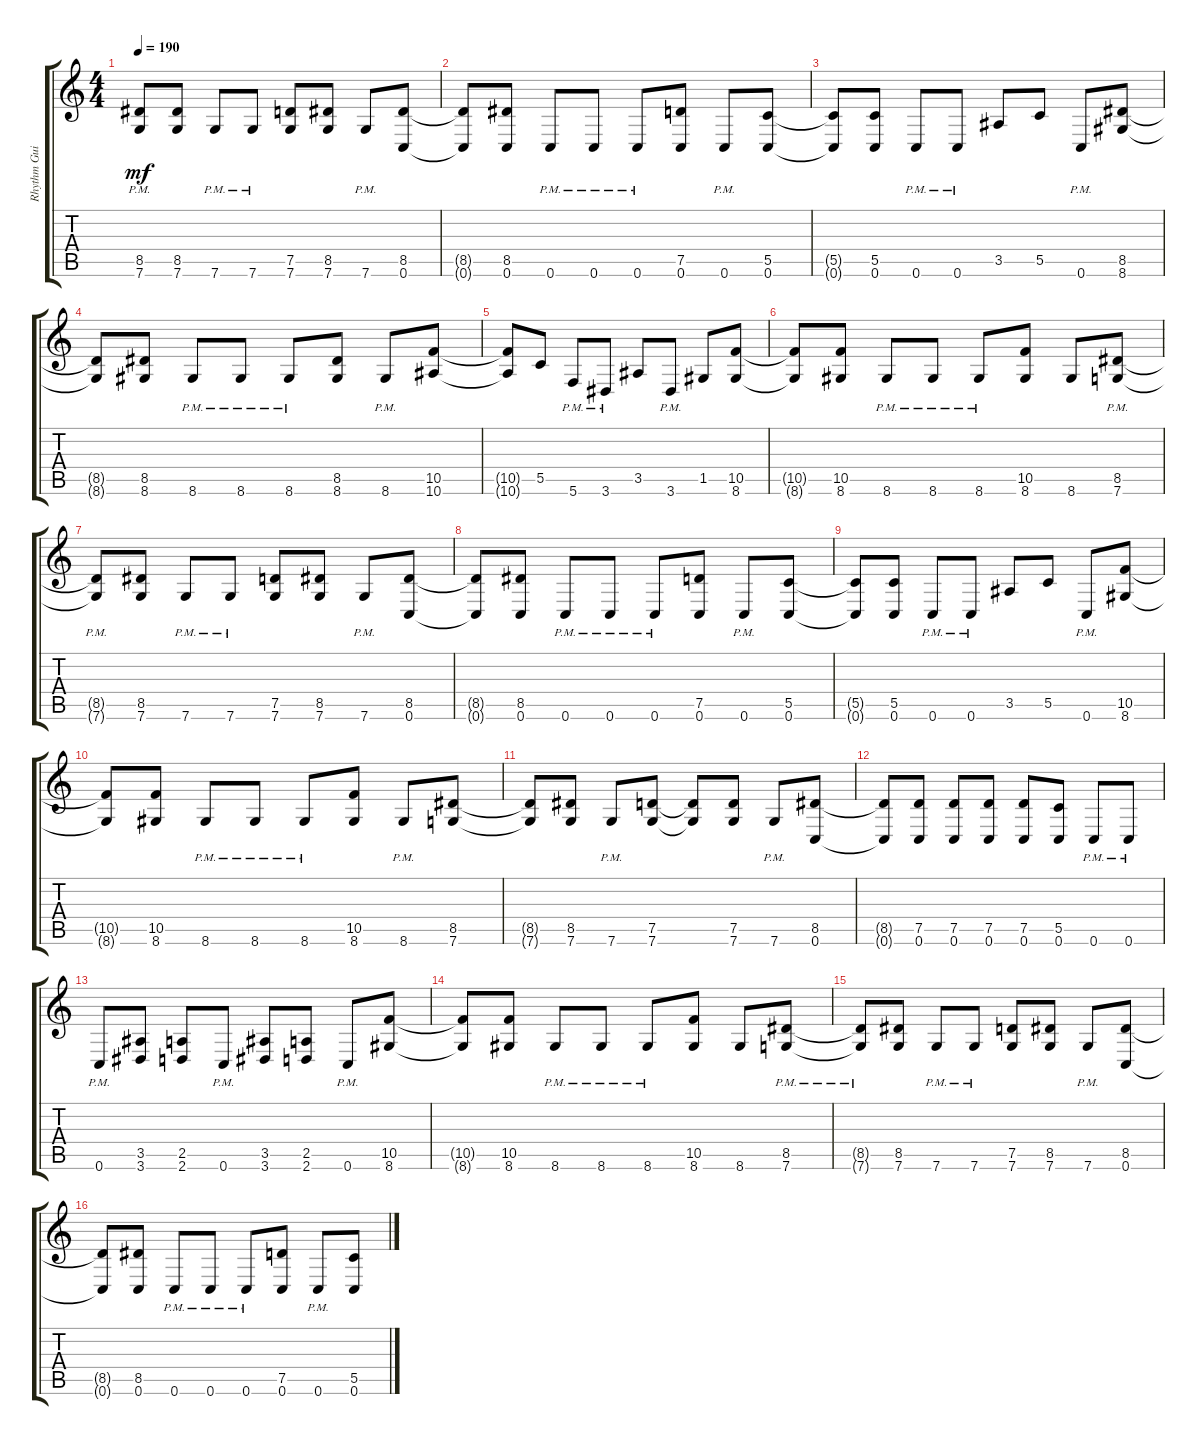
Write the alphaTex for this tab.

\track ("Rhythm Guitar" "Rhythm Gui") {instrument distortionguitar}
\staff {score tabs}
\tuning (D4 A3 F3 C3 G2 C2) {hide}
\ts (4 4)
\tempo 190
\clef g2
\ks c
(8.5{t} 7.6{pm t}).8{dy mf} (8.5 7.6).8 7.6{pm}.8 7.6{pm}.8 (7.5 7.6).8 (8.5 7.6).8 7.6{pm}.8 (8.5 0.6).8 |
(8.5{t} 0.6{t}).8 (8.5 0.6).8 0.6{pm}.8 0.6{pm}.8 0.6{pm}.8 (7.5 0.6).8 0.6{pm}.8 (5.5 0.6).8 |
(5.5{t} 0.6{t}).8 (5.5 0.6).8 0.6{pm}.8 0.6{pm}.8 3.5.8 5.5.8 0.6{pm}.8 (8.5 8.6).8 |
(8.5{t} 8.6{t}).8 (8.5 8.6).8 8.6{pm}.8 8.6{pm}.8 8.6{pm}.8 (8.5 8.6).8 8.6{pm}.8 (10.5 10.6).8 |
(10.5{t} 10.6{t}).8 5.5.8 5.6{pm}.8 3.6{pm}.8 3.5.8 3.6{pm}.8 1.5.8 (10.5 8.6).8 |
(10.5{t} 8.6{t}).8 (10.5 8.6).8 8.6{pm}.8 8.6{pm}.8 8.6{pm}.8 (10.5 8.6).8 8.6.8 (8.5 7.6{pm}).8 |
(8.5{t} 7.6{pm t}).8 (8.5 7.6).8 7.6{pm}.8 7.6{pm}.8 (7.5 7.6).8 (8.5 7.6).8 7.6{pm}.8 (8.5 0.6).8 |
(8.5{t} 0.6{t}).8 (8.5 0.6).8 0.6{pm}.8 0.6{pm}.8 0.6{pm}.8 (7.5 0.6).8 0.6{pm}.8 (5.5 0.6).8 |
(5.5{t} 0.6{t}).8 (5.5 0.6).8 0.6{pm}.8 0.6{pm}.8 3.5.8 5.5.8 0.6{pm}.8 (10.5 8.6).8 |
(10.5{t} 8.6{t}).8 (10.5 8.6).8 8.6{pm}.8 8.6{pm}.8 8.6{pm}.8 (10.5 8.6).8 8.6{pm}.8 (8.5 7.6).8 |
(8.5{t} 7.6{t}).8 (8.5 7.6).8 7.6{pm}.8 (7.5 7.6).8 (7.5{t} 7.6{t}).8 (7.5 7.6).8 7.6{pm}.8 (8.5 0.6).8 |
(8.5{t} 0.6{t}).8 (7.5 0.6).8 (7.5 0.6).8 (7.5 0.6).8 (7.5 0.6).8 (5.5 0.6).8 0.6{pm}.8 0.6{pm}.8 |
0.6{pm}.8 (3.5 3.6).8 (2.5 2.6).8 0.6{pm}.8 (3.5 3.6).8 (2.5 2.6).8 0.6{pm}.8 (10.5 8.6).8 |
(10.5{t} 8.6{t}).8 (10.5 8.6).8 8.6{pm}.8 8.6{pm}.8 8.6{pm}.8 (10.5 8.6).8 8.6.8 (8.5 7.6{pm}).8 |
(8.5{t} 7.6{pm t}).8 (8.5 7.6).8 7.6{pm}.8 7.6{pm}.8 (7.5 7.6).8 (8.5 7.6).8 7.6{pm}.8 (8.5 0.6).8 |
(8.5{t} 0.6{t}).8 (8.5 0.6).8 0.6{pm}.8 0.6{pm}.8 0.6{pm}.8 (7.5 0.6).8 0.6{pm}.8 (5.5 0.6).8
